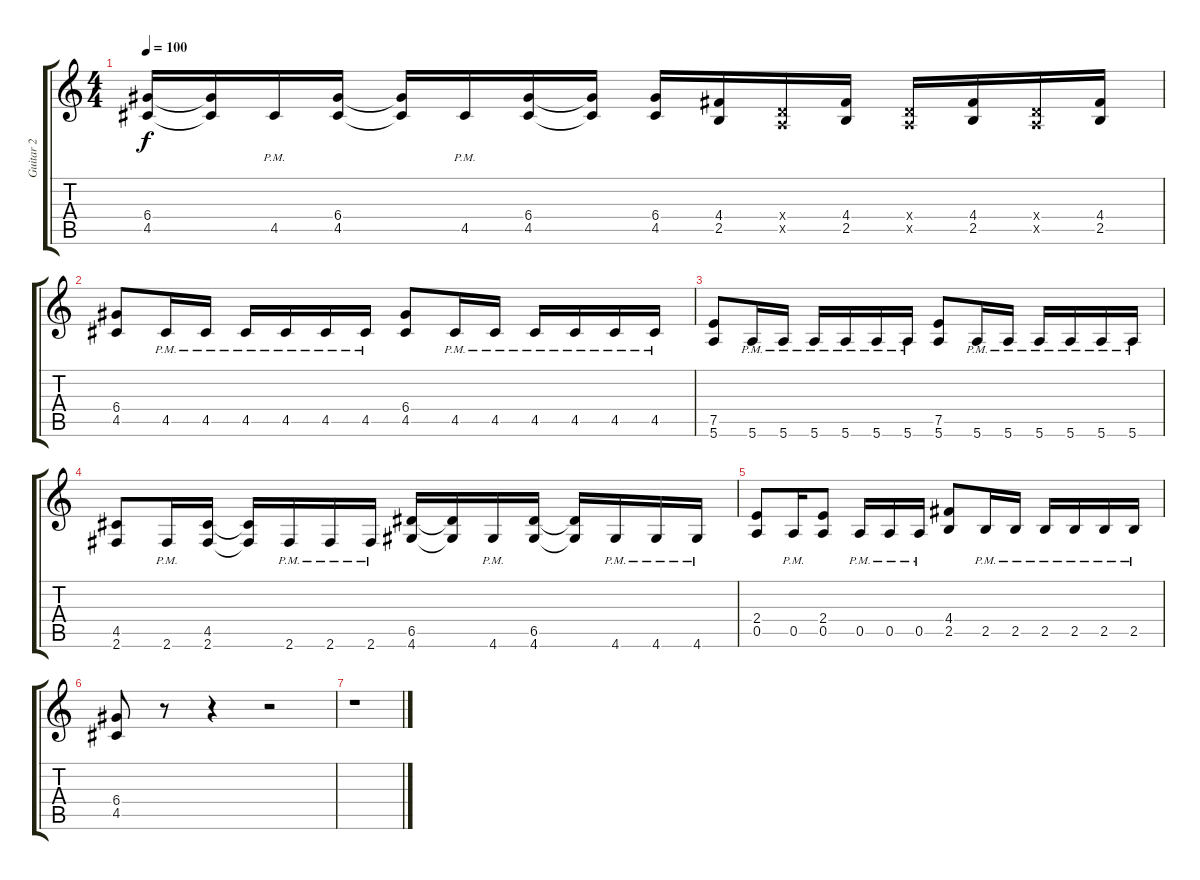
\track ("Guitar 2" "Guitar 2") {instrument distortionguitar}
\staff {score tabs}
\tuning (E4 B3 G3 D3 A2 E2) {hide}
\ts (4 4)
\tempo 100
\clef g2
\ks c
(6.4 4.5).16{dy f} (6.4{t} 4.5{t}).16 4.5{pm}.16 (6.4 4.5).16 (6.4{t} 4.5{t}).16 4.5{pm}.16 (6.4 4.5).16 (6.4{t} 4.5{t}).16 (6.4 4.5).16 (4.4 2.5).16 (0.4{x} 0.5{x}).16 (4.4 2.5).16 (0.4{x} 0.5{x}).16 (4.4 2.5).16 (0.4{x} 0.5{x}).16 (4.4 2.5).16 |
(6.4 4.5).8 4.5{pm}.16 4.5{pm}.16 4.5{pm}.16 4.5{pm}.16 4.5{pm}.16 4.5{pm}.16 (6.4 4.5).8 4.5{pm}.16 4.5{pm}.16 4.5{pm}.16 4.5{pm}.16 4.5{pm}.16 4.5{pm}.16 |
(7.5 5.6).8 5.6{pm}.16 5.6{pm}.16 5.6{pm}.16 5.6{pm}.16 5.6{pm}.16 5.6{pm}.16 (7.5 5.6).8 5.6{pm}.16 5.6{pm}.16 5.6{pm}.16 5.6{pm}.16 5.6{pm}.16 5.6{pm}.16 |
(4.5 2.6).8 2.6{pm}.16 (4.5 2.6).16 (4.5{t} 2.6{t}).16 2.6{pm}.16 2.6{pm}.16 2.6{pm}.16 (6.5 4.6).16 (6.5{t} 4.6{t}).16 4.6{pm}.16 (6.5 4.6).16 (6.5{t} 4.6{t}).16 4.6{pm}.16 4.6{pm}.16 4.6{pm}.16 |
(2.4 0.5).8 0.5{pm}.16 (2.4 0.5).8 0.5{pm}.16 0.5{pm}.16 0.5{pm}.16 (4.4 2.5).8 2.5{pm}.16 2.5{pm}.16 2.5{pm}.16 2.5{pm}.16 2.5{pm}.16 2.5{pm}.16 |
(6.4 4.5).8 r.8 r.4 r.2 |
r.1
